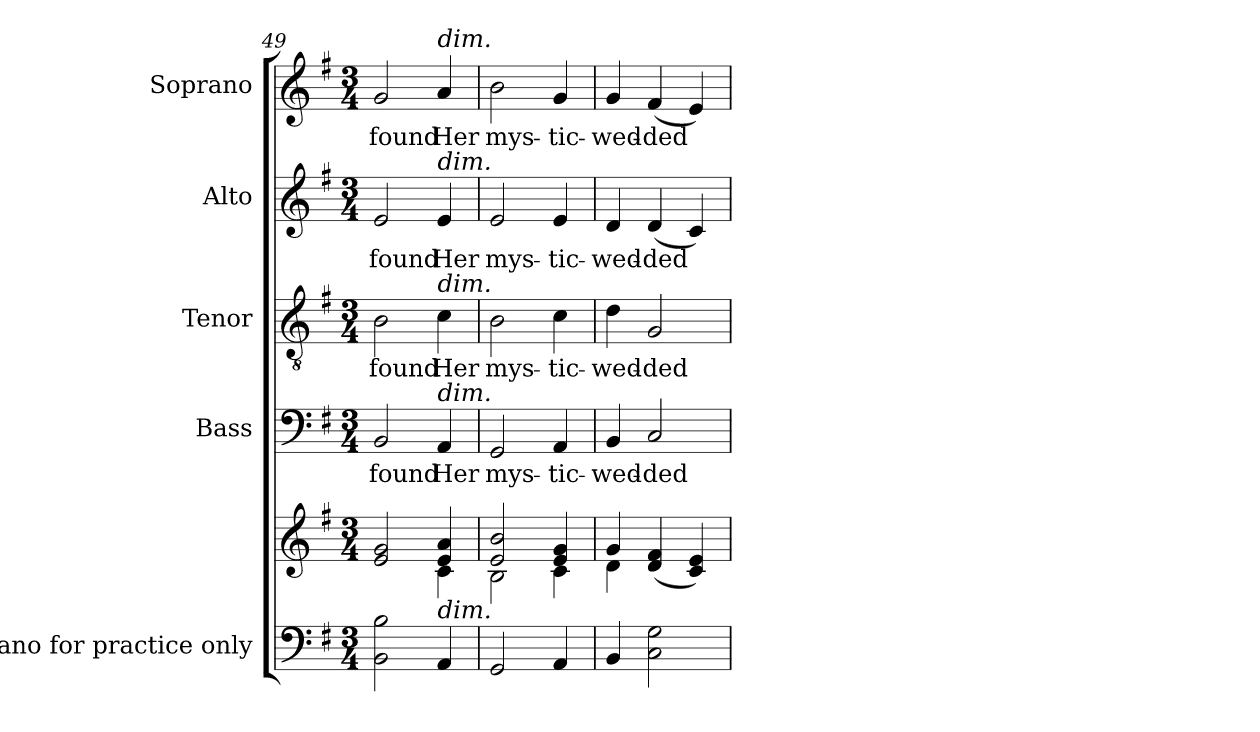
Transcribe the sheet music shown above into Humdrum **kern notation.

**kern	**kern	**kern	**text	**kern	**text	**kern	**text	**kern	**text
*part5	*part5	*part4	*part4	*part3	*part3	*part2	*part2	*part1	*part1
*staff6	*staff5	*staff4	*staff4	*staff3	*staff3	*staff2	*staff2	*staff1	*staff1
*I"Piano for practice only	*	*I"Bass	*	*I"Tenor	*	*I"Alto	*	*I"Soprano	*
*I'Pno	*	*	*	*	*	*	*	*	*
*clefF4	*clefG2	*clefF4	*	*clefGv2	*	*clefG2	*	*clefG2	*
*k[f#]	*k[f#]	*k[f#]	*	*k[f#]	*	*k[f#]	*	*k[f#]	*
*M3/4	*M3/4	*M3/4	*	*M3/4	*	*M3/4	*	*M3/4	*
=49	=49	=49	=49	=49	=49	=49	=49	=49	=49
*	*^	*	*	*	*	*	*	*	*
!	!	!	!	!LO:LY:b	!	!LO:LY:b	!	!LO:LY:b	!	!LO:LY:b
2BB\ 2B\	2e/ 2g/	2ryy	2BB/	found	2B\	found	2e/	found	2g/	found
!	!	!	!	!	!	!	!	!	!LO:TX:a:i:t=dim.	!
!	!	!	!	!	!	!	!LO:TX:a:i:t=dim.	!	!	!
!	!	!	!	!	!LO:TX:a:i:t=dim.	!	!	!	!	!
!	!	!	!LO:TX:a:i:t=dim.	!	!	!	!	!	!	!
!	!LO:TX:b:i:t=dim.	!	!	!	!	!	!	!	!	!
!	!	!	!	!LO:LY:b	!	!LO:LY:b	!	!LO:LY:b	!	!LO:LY:b
4AA/	4e/ 4a/	4c\	4AA/	Her	4c\	Her	4e/	Her	4a/	Her
=50	=50	=50	=50	=50	=50	=50	=50	=50	=50	=50
!	!	!	!	!LO:LY:b	!	!LO:LY:b	!	!LO:LY:b	!	!LO:LY:b
2GG/	2e/ 2b/	2B\	2GG/	mys-	2B\	mys-	2e/	mys-	2b\	mys-
!	!	!	!	!LO:LY:b	!	!LO:LY:b	!	!LO:LY:b	!	!LO:LY:b
4AA/	4e/ 4g/	4c\	4AA/	-tic-	4c\	-tic-	4e/	-tic-	4g/	-tic-
=51	=51	=51	=51	=51	=51	=51	=51	=51	=51	=51
!	!	!	!	!LO:LY:b	!	!LO:LY:b	!	!LO:LY:b	!	!LO:LY:b
4BB/	4g/	4d\	4BB/	-wed-	4d\	-wed-	4d/	-wed-	4g/	-wed-
!	!	!	!	!LO:LY:b	!	!LO:LY:b	!	!LO:LY:b	!	!LO:LY:b
2C\ 2G\	(>4d/ 4f#/	2ryy	2C/	-ded	2G/	-ded	(<4d/	-ded	(<4f#/	-ded
.	4c/ 4e/)	.	.	.	.	.	4c/)	.	4e/)	.
*	*v	*v	*	*	*	*	*	*	*	*
=	=	=	=	=	=	=	=	=	=
*-	*-	*-	*-	*-	*-	*-	*-	*-	*-
